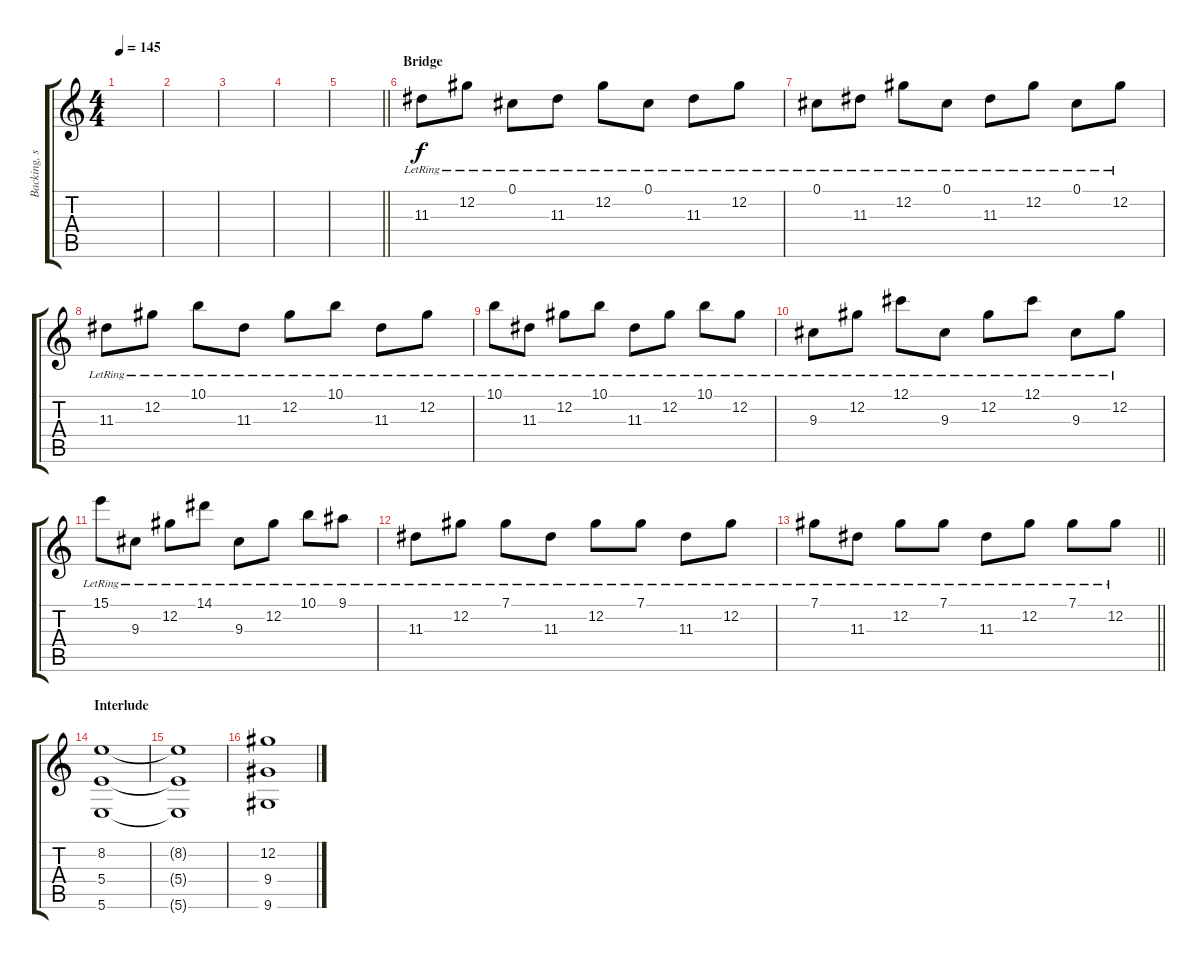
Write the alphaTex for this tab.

\track ("Backing, strings" "Backing, s") {instrument acousticguitarnylon}
\staff {score tabs}
\tuning (Db4 Ab3 E3 B2 Gb2 B1) {hide}
\ts (4 4)
\tempo 145
\clef g2
\ks c
|
|
|
|
\barLineRight lightlight
|
\section ("" "Bridge")
11.3{lr}.8{instrument acousticguitarnylon} 12.2{lr}.8 0.1{lr}.8 11.3{lr}.8 12.2{lr}.8 0.1{lr}.8 11.3{lr}.8 12.2{lr}.8 |
0.1{lr}.8 11.3{lr}.8 12.2{lr}.8 0.1{lr}.8 11.3{lr}.8 12.2{lr}.8 0.1{lr}.8 12.2{lr}.8 |
11.3{lr}.8 12.2{lr}.8 10.1{lr}.8 11.3{lr}.8 12.2{lr}.8 10.1{lr}.8 11.3{lr}.8 12.2{lr}.8 |
10.1{lr}.8 11.3{lr}.8 12.2{lr}.8 10.1{lr}.8 11.3{lr}.8 12.2{lr}.8 10.1{lr}.8 12.2{lr}.8 |
9.3{lr}.8 12.2{lr}.8 12.1{lr}.8 9.3{lr}.8 12.2{lr}.8 12.1{lr}.8 9.3{lr}.8 12.2{lr}.8 |
15.1{lr}.8 9.3{lr}.8 12.2{lr}.8 14.1{lr}.8 9.3{lr}.8 12.2{lr}.8 10.1{lr}.8 9.1{lr}.8 |
11.3{lr}.8 12.2{lr}.8 7.1{lr}.8 11.3{lr}.8 12.2{lr}.8 7.1{lr}.8 11.3{lr}.8 12.2{lr}.8 |
\barLineRight lightlight
7.1{lr}.8 11.3{lr}.8 12.2{lr}.8 7.1{lr}.8 11.3{lr}.8 12.2{lr}.8 7.1{lr}.8 12.2{lr}.8 |
\section ("" "Interlude")
(8.2 5.4 5.6).1{volume 9 instrument stringensemble1} |
(8.2{t} 5.4{t} 5.6{t}).1 |
(12.2 9.4 9.6).1
